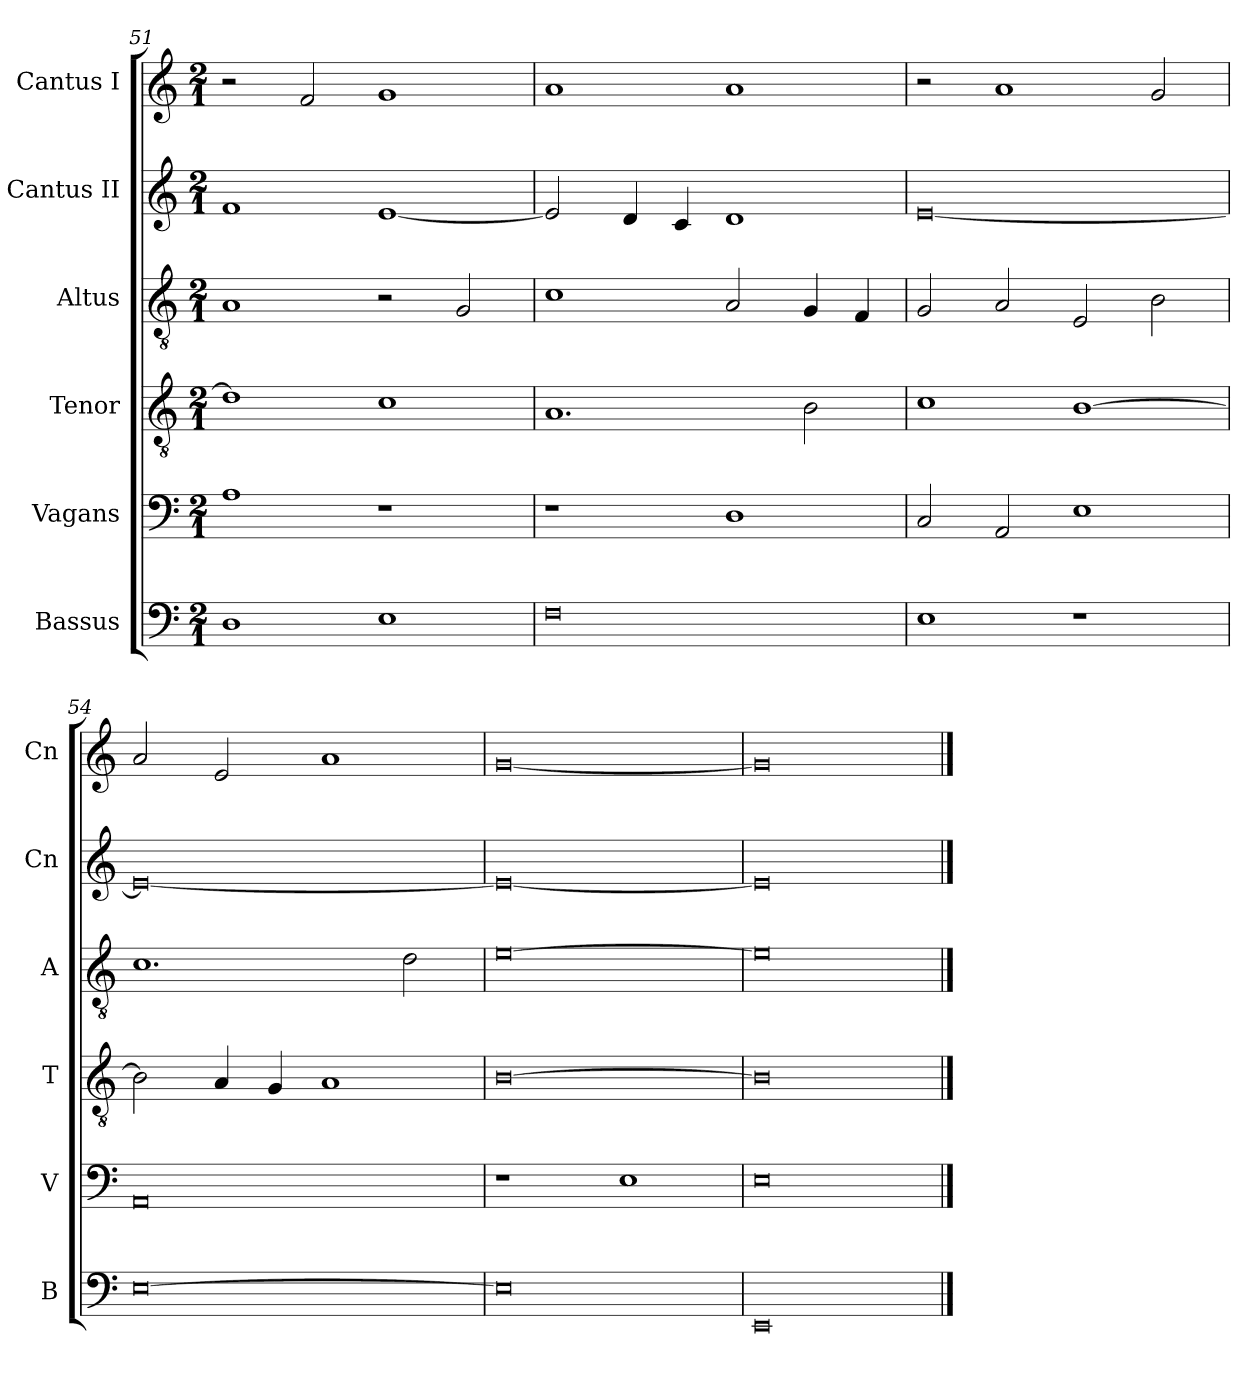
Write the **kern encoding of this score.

**kern	**kern	**kern	**kern	**kern	**kern
*part6	*part5	*part4	*part3	*part2	*part1
*staff6	*staff5	*staff4	*staff3	*staff2	*staff1
*I"Bassus	*I"Vagans	*I"Tenor	*I"Altus	*I"Cantus II	*I"Cantus I
*I'B	*I'V	*I'T	*I'A	*I'Cn	*I'Cn
*clefF4	*clefF4	*clefGv2	*clefGv2	*clefG2	*clefG2
*k[]	*k[]	*k[]	*k[]	*k[]	*k[]
*a:	*a:	*a:	*a:	*a:	*a:
*M2/1	*M2/1	*M2/1	*M2/1	*M2/1	*M2/1
=51	=51	=51	=51	=51	=51
1D	1A	1d]	1A	1f	2r
.	.	.	.	.	2f
1E	1r	1c	2r	[1e	1g
.	.	.	2G	.	.
=52	=52	=52	=52	=52	=52
0F	1r	1.A	1c	2e]	1a
.	.	.	.	4d	.
.	.	.	.	4c	.
.	1D	.	2A	1d	1a
.	.	2B	4G	.	.
.	.	.	4F	.	.
=53	=53	=53	=53	=53	=53
1E	2C	1c	2G	[0e	2r
.	2AA	.	2A	.	1a
1r	1E	[1B	2E	.	.
.	.	.	2B	.	2g
=54	=54	=54	=54	=54	=54
[0E	0AA	2B]	1.c	0e_	2a
.	.	4A	.	.	2e
.	.	4G	.	.	.
.	.	1A	.	.	1a
.	.	.	2d	.	.
=55	=55	=55	=55	=55	=55
0E]	1r	[0B	[0e	0e_	[0g
.	1E	.	.	.	.
=56	=56	=56	=56	=56	=56
0EE	0E	0B]	0e]	0e]	0g]
==	==	==	==	==	==
*-	*-	*-	*-	*-	*-
